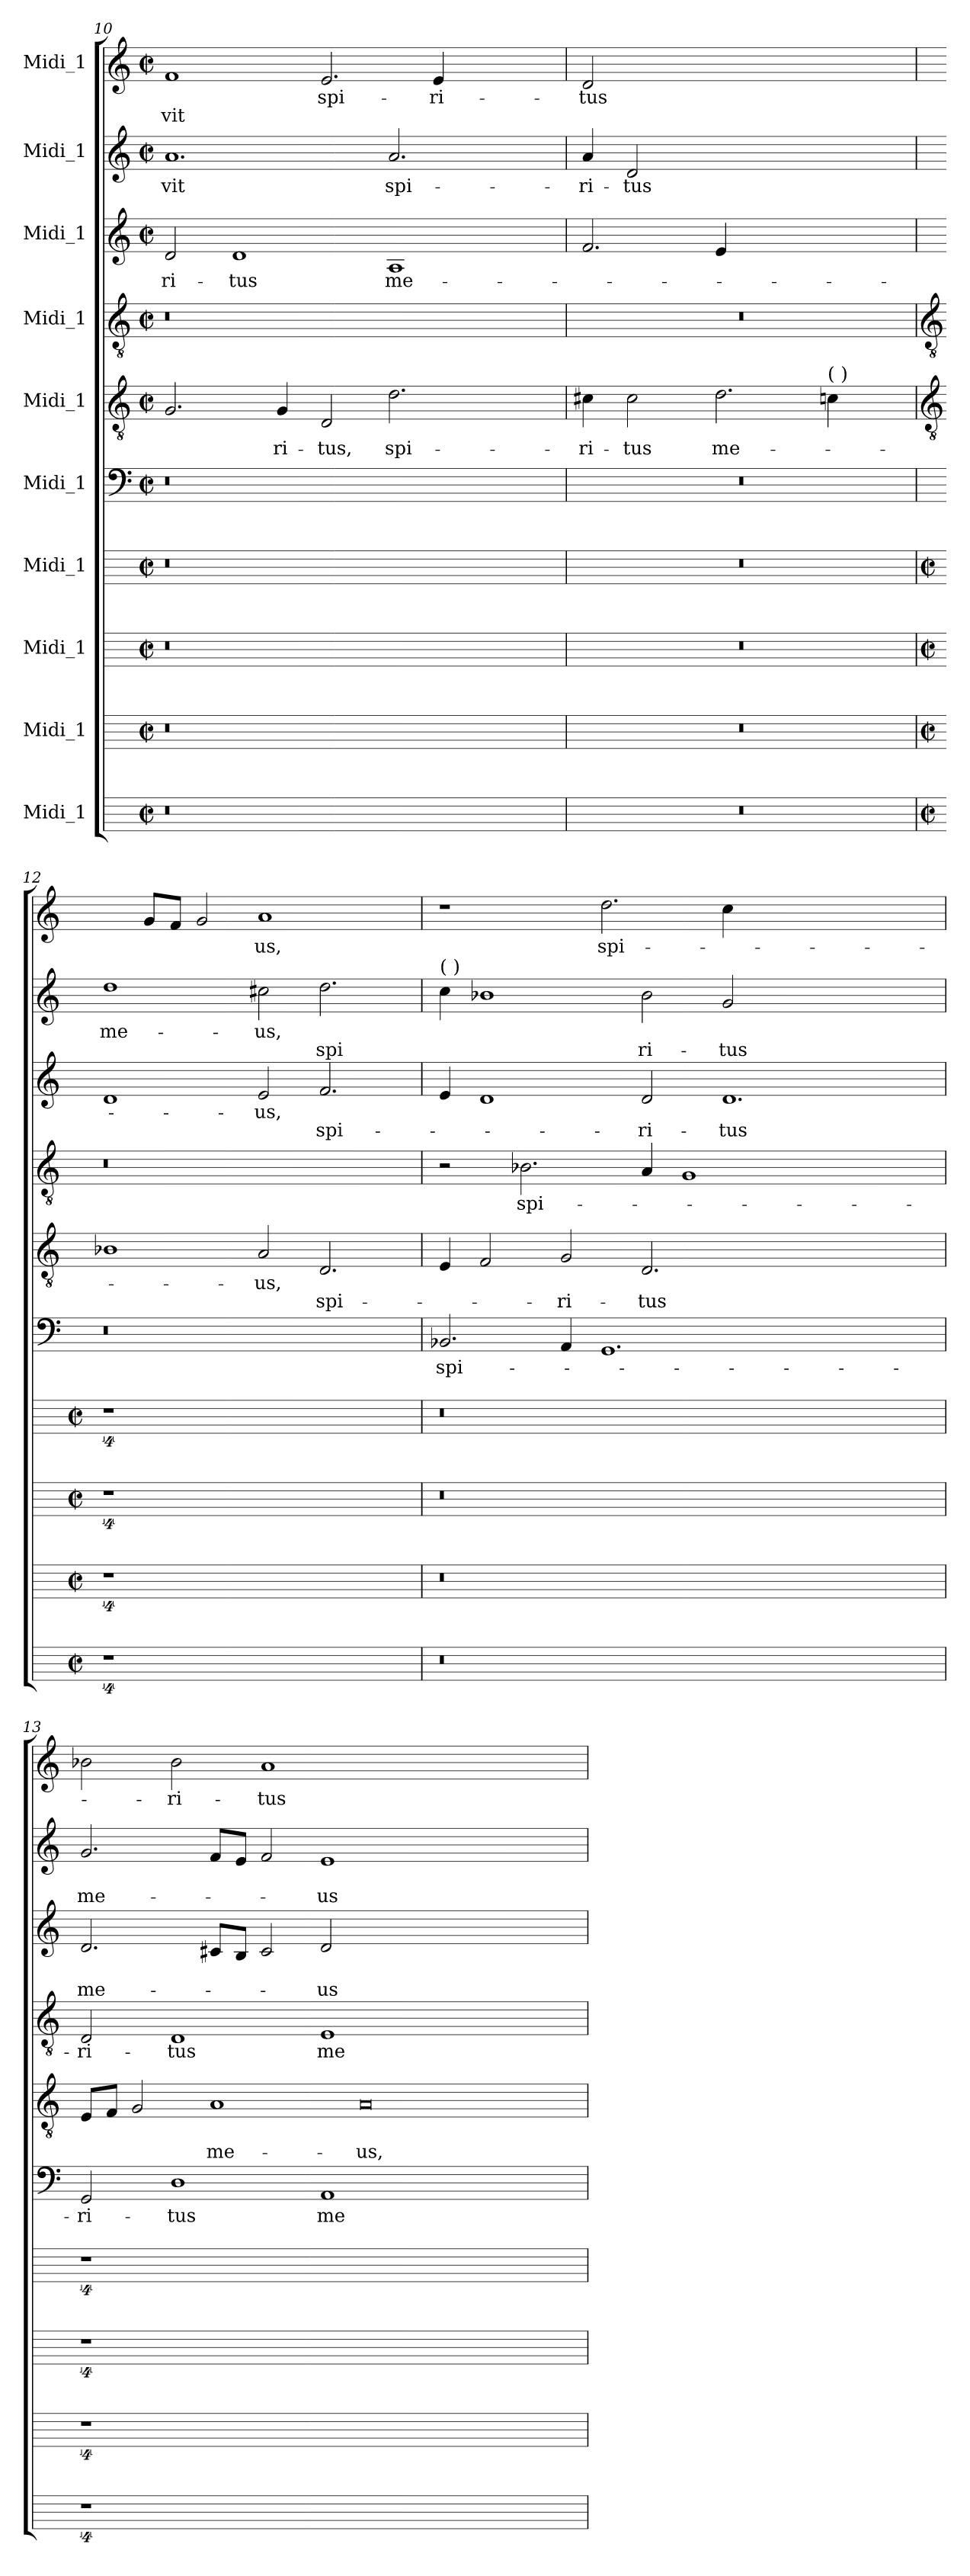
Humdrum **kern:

**kern	**kern	**kern	**kern	**kern	**text	**kern	**text	**text	**kern	**text	**kern	**text	**text	**kern	**text	**text	**kern	**text	**text
*part10	*part9	*part8	*part7	*part6	*part6	*part5	*part5	*part5	*part4	*part4	*part3	*part3	*part3	*part2	*part2	*part2	*part1	*part1	*part1
*staff10	*staff9	*staff8	*staff7	*staff6	*staff6	*staff5	*staff5	*staff5	*staff4	*staff4	*staff3	*staff3	*staff3	*staff2	*staff2	*staff2	*staff1	*staff1	*staff1
*I"Midi_1	*I"Midi_1	*I"Midi_1	*I"Midi_1	*I"Midi_1	*	*I"Midi_1	*	*	*I"Midi_1	*	*I"Midi_1	*	*	*I"Midi_1	*	*	*I"Midi_1	*	*
*	*	*	*	*clefF4	*	*clefGv2	*	*	*clefGv2	*	*clefG2	*	*	*clefG2	*	*	*clefG2	*	*
*	*	*	*	*k[]	*	*k[]	*	*	*k[]	*	*k[]	*	*	*k[]	*	*	*k[]	*	*
*	*	*	*	*C:	*	*C:	*	*	*C:	*	*C:	*	*	*C:	*	*	*C:	*	*
*M4/2	*M4/2	*M4/2	*M4/2	*M4/2	*	*M4/2	*	*	*M4/2	*	*M4/2	*	*	*M4/2	*	*	*M4/2	*	*
*met(c|)	*met(c|)	*met(c|)	*met(c|)	*met(c|)	*	*met(c|)	*	*	*met(c|)	*	*met(c|)	*	*	*met(c|)	*	*	*met(c|)	*	*
=10	=10	=10	=10	=10	=10	=10	=10	=10	=10	=10	=10	=10	=10	=10	=10	=10	=10	=10	=10
!	!	!	!	!	!	!	!	!	!	!	!	!LO:LY:b	!	!	!LO:LY:b	!	!	!	!LO:LY:b
*	*	*	*	*	*	*	*	*	*	*	*	*	*	*	*	*	*^	*	*
0r	0r	0r	0r	0r	.	2.G	.	.	0r	.	2d	ri-	.	1.a	-vit	.	1f	1ryy	.	-vit
!	!	!	!	!	!	!	!	!	!	!	!	!LO:LY:b	!	!	!	!	!	!	!	!
.	.	.	.	.	.	.	.	.	.	.	1d	-tus	.	.	.	.	.	.	.	.
!	!	!	!	!	!	!	!LO:LY:b	!	!	!	!	!	!	!	!	!	!	!	!	!
.	.	.	.	.	.	4G	-ri-	.	.	.	.	.	.	.	.	.	.	.	.	.
!	!	!	!	!	!	!	!LO:LY:b	!	!	!	!	!	!	!	!	!	!	!	!LO:LY:b	!
.	.	.	.	.	.	2D	-tus,	.	.	.	.	.	.	.	.	.	2.e	2ryy	spi-	.
!	!	!	!	!	!	!	!LO:LY:b	!	!	!	!	!LO:LY:b	!	!	!LO:LY:b	!	!	!	!	!
.	.	.	.	.	.	2.d	spi-	.	.	.	1A	me-	.	2.a	spi-	.	.	2ryy	.	.
!	!	!	!	!	!	!	!	!	!	!	!	!	!	!	!	!	!	!	!LO:LY:b	!
.	.	.	.	.	.	.	.	.	.	.	.	.	.	.	.	.	4e	.	-ri-	.
2ryy	2ryy	2ryy	2ryy	2ryy	.	.	.	.	2ryy	.	.	.	.	.	.	.	2ryy	2ryy	.	.
.	.	.	.	.	.	4ryy	.	.	.	.	.	.	.	4ryy	.	.	.	.	.	.
=11	=11	=11	=11	=11	=11	=11	=11	=11	=11	=11	=11	=11	=11	=11	=11	=11	=11	=11	=11	=11
!	!	!	!	!	!	!	!LO:LY:b	!	!	!	!	!	!	!	!LO:LY:b	!	!	!	!LO:LY:b	!
0r	0r	0r	0r	0r	.	4c#X	-ri-	.	0r	.	2.f	.	.	4a	-ri-	.	2d	1ryy	-tus	.
!	!	!	!	!	!	!	!LO:LY:b	!	!	!	!	!	!	!	!LO:LY:b	!	!	!	!	!
.	.	.	.	.	.	2c#	-tus	.	.	.	.	.	.	2d	-tus	.	.	.	.	.
!	!	!	!	!	!	!	!	!	!	!	!	!	!	!	!	!	!	!	!LO:LY:b	!
.	.	.	.	.	.	.	.	.	.	.	.	.	.	.	.	.	[2ayy	.	me-	.
!	!	!	!	!	!	!	!LO:LY:b	!	!	!	!	!	!	!	!	!	!	!	!	!
.	.	.	.	.	.	2.d	me-	.	.	.	4e	.	.	1ryy	.	.	.	.	.	.
.	.	.	.	.	.	.	.	.	.	.	1ryy	.	.	.	.	.	1ryy	1ryy	.	.
!	!	!	!	!	!	!LO:TX:a:t=(  )	!	!	!	!	!	!	!	!	!	!	!	!	!	!
.	.	.	.	.	.	4c	.	.	.	.	.	.	.	.	.	.	.	.	.	.
.	.	.	.	.	.	4ryy	.	.	.	.	.	.	.	4ryy	.	.	.	.	.	.
!!LO:LB:g=z	!!
=12	=12	=12	=12	=12	=12	=12	=12	=12	=12	=12	=12	=12	=12	=12	=12	=12	=12	=12	=12	=12
*	*	*	*	*	*	*clefGv2	*	*	*clefGv2	*	*	*	*	*	*	*	*	*	*	*
*M4/2	*M4/2	*M4/2	*M4/2	*	*	*	*	*	*	*	*	*	*	*	*	*	*	*	*	*
*met(c|)	*met(c|)	*met(c|)	*met(c|)	*	*	*	*	*	*	*	*	*	*	*	*	*	*	*	*	*
!	!	!	!	!	!	!	!	!	!	!	!	!	!	!	!LO:LY:b	!	!	!	!	!
4%9r	4%9r	4%9r	4%9r	0r	.	1B-X	.	.	0r	.	1d	.	.	1dd	me-	.	4ayy]	1ryy	.	.
.	.	.	.	.	.	.	.	.	.	.	.	.	.	.	.	.	8gL	.	.	.
.	.	.	.	.	.	.	.	.	.	.	.	.	.	.	.	.	8fJ	.	.	.
.	.	.	.	.	.	.	.	.	.	.	.	.	.	.	.	.	2g	.	.	.
!	!	!	!	!	!	!	!LO:LY:b	!	!	!	!	!LO:LY:b	!	!	!LO:LY:b	!	!	!	!LO:LY:b	!
.	.	.	.	.	.	2A	-us,	.	.	.	2e	-us,	.	2cc#X	-us,	.	1a	2ryy	-us,	.
!	!	!	!	!	!	!	!	!LO:LY:b	!	!	!	!	!LO:LY:b	!	!	!LO:LY:b	!	!	!	!
.	.	.	.	.	.	2.D	.	spi-	.	.	2.f	.	spi-	2.dd	.	spi	.	2ryy	.	.
.	.	.	.	4ryy	.	.	.	.	4ryy	.	.	.	.	.	.	.	4ryy	4ryy	.	.
=12A	=12A	=12A	=12A	=12A	=12A	=12A	=12A	=12A	=12A	=12A	=12A	=12A	=12A	=12A	=12A	=12A	=12A	=12A	=12A	=12A
!	!	!	!	!	!	!	!	!	!	!	!	!	!	!LO:TX:a:t=(  )	!	!	!	!	!	!
!	!	!	!	!	!LO:LY:b	!	!	!	!	!	!	!	!	!	!	!	!	!	!	!
0r	0r	0r	0r	2.BB-X	spi-	4E	.	.	2r	.	4e	.	.	4cc	.	.	1r	1ryy	.	.
.	.	.	.	.	.	2F	.	.	.	.	1d	.	.	1b-X	.	.	.	.	.	.
!	!	!	!	!	!	!	!	!	!	!LO:LY:b	!	!	!	!	!	!	!	!	!	!
.	.	.	.	.	.	.	.	.	2.B-X	spi-	.	.	.	.	.	.	.	.	.	.
!	!	!	!	!	!	!	!	!LO:LY:b	!	!	!	!	!	!	!	!	!	!	!	!
.	.	.	.	4AA	.	2G	.	-ri-	.	.	.	.	.	.	.	.	.	.	.	.
!	!	!	!	!	!	!	!	!	!	!	!	!	!	!	!	!	!	!	!LO:LY:b	!
.	.	.	.	1.GG	.	.	.	.	.	.	.	.	.	.	.	.	2.dd	4ryy	spi-	.
!	!	!	!	!	!	!	!	!LO:LY:b	!	!	!	!	!LO:LY:b	!	!	!LO:LY:b	!	!	!	!
.	.	.	.	.	.	2.D	.	-tus	4A	.	2d	.	-ri-	2b-	.	ri-	.	0ryy	.	.
.	.	.	.	.	.	.	.	.	1G	.	.	.	.	.	.	.	.	.	.	.
!	!	!	!	!	!	!	!	!	!	!	!	!	!LO:LY:b	!	!	!LO:LY:b	!	!	!	!
.	.	.	.	.	.	.	.	.	.	.	1.d	.	-tus	2g	.	-tus	4cc	.	.	.
1ryy	1ryy	1ryy	1ryy	.	.	1ryy	.	.	.	.	.	.	.	.	.	.	1ryy	.	.	.
.	.	.	.	.	.	.	.	.	.	.	.	.	.	1ryy	.	.	.	.	.	.
.	.	.	.	2.ryy	.	.	.	.	2.ryy	.	.	.	.	.	.	.	.	.	.	.
4ryy	4ryy	4ryy	4ryy	.	.	4ryy	.	.	.	.	.	.	.	.	.	.	4ryy	.	.	.
=13A	=13A	=13A	=13A	=13A	=13A	=13A	=13A	=13A	=13A	=13A	=13A	=13A	=13A	=13A	=13A	=13A	=13A	=13A	=13A	=13A
!	!	!	!	!	!LO:LY:b	!	!	!	!	!LO:LY:b	!	!	!LO:LY:b	!	!	!LO:LY:b	!	!	!	!
4%15r	4%15r	4%15r	4%15r	2GG	-ri-	8EL	.	.	2D	-ri-	2.d	.	me-	2.g	.	me-	2b-X	1..ryy	.	.
.	.	.	.	.	.	8FJ	.	.	.	.	.	.	.	.	.	.	.	.	.	.
.	.	.	.	.	.	2G	.	.	.	.	.	.	.	.	.	.	.	.	.	.
!	!	!	!	!	!LO:LY:b	!	!	!	!	!LO:LY:b	!	!	!	!	!	!	!	!	!LO:LY:b	!
.	.	.	.	1D	-tus	.	.	.	1D	-tus	.	.	.	.	.	.	2b-	.	-ri-	.
!	!	!	!	!	!	!	!	!LO:LY:b	!	!	!	!	!	!	!	!	!	!	!	!
.	.	.	.	.	.	1A	.	me-	.	.	8c#L	.	.	8fL	.	.	.	.	.	.
.	.	.	.	.	.	.	.	.	.	.	8BJ	.	.	8eJ	.	.	.	.	.	.
!	!	!	!	!	!	!	!	!	!	!	!	!	!	!	!	!	!	!	!LO:LY:b	!
.	.	.	.	.	.	.	.	.	.	.	2c#	.	.	2f	.	.	1a	.	-tus	.
!	!	!	!	!	!LO:LY:b	!	!	!	!	!LO:LY:b	!	!	!LO:LY:b	!	!	!LO:LY:b	!	!	!	!
.	.	.	.	1AA	me-	.	.	.	1E	me-	2d	.	-us	1e	.	-us	.	.	.	.
!	!	!	!	!	!	!	!	!LO:LY:b	!	!	!	!	!	!	!	!	!	!	!	!
.	.	.	.	.	.	0A	.	-us,	.	.	.	.	.	.	.	.	.	0ryy	.	.
.	.	.	.	.	.	.	.	.	.	.	1..ryy	.	.	.	.	.	1..ryy	.	.	.
.	.	.	.	1ryy	.	.	.	.	1ryy	.	.	.	.	1ryy	.	.	.	.	.	.
.	.	.	.	4ryy	.	.	.	.	4ryy	.	.	.	.	4ryy	.	.	.	.	.	.
*	*	*	*	*	*	*	*	*	*	*	*	*	*	*	*	*	*v	*v	*	*
=	=	=	=	=	=	=	=	=	=	=	=	=	=	=	=	=	=	=	=
*-	*-	*-	*-	*-	*-	*-	*-	*-	*-	*-	*-	*-	*-	*-	*-	*-	*-	*-	*-
